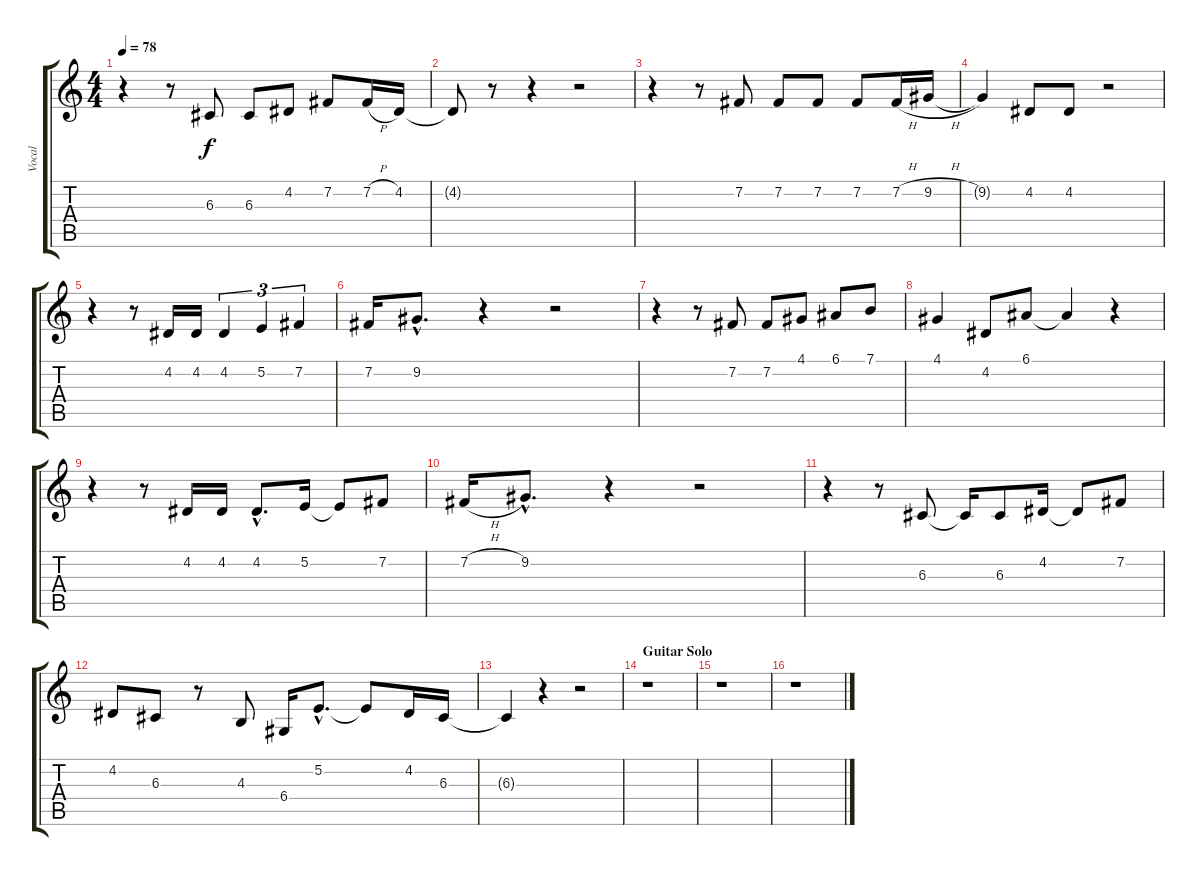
\track ("Vocal" "Vocal") {instrument flute}
\staff {score tabs}
\tuning (E4 B3 G3 D3 A2 E2) {hide}
\ts (4 4)
\tempo 78
\clef g2
\ks c
r.4{dy f} r.8 6.3.8 6.3.8 4.2.8 7.2.8 7.2{h}.16 4.2.16 |
4.2{t}.8 r.8 r.4 r.2 |
r.4 r.8 7.2.8 7.2.8 7.2.8 7.2.8 7.2{h}.16 9.2{h}.16 |
9.2{t}.4 4.2.8 4.2.8 r.2 |
r.4 r.8 4.2.16 4.2.16 4.2.4{tu (3 2)} 5.2.4{tu (3 2)} 7.2.4{tu (3 2)} |
7.2.16 9.2{hac}.8{d} r.4 r.2 |
r.4 r.8 7.2.8 7.2.8 4.1.8 6.1.8 7.1.8 |
4.1.4 4.2.8 6.1.8 6.1{t}.4 r.4 |
r.4 r.8 4.2.16 4.2.16 4.2{hac}.8{d} 5.2.16 5.2{t}.8 7.2.8 |
7.2{h}.16 9.2{hac}.8{d} r.4 r.2 |
r.4 r.8 6.3.8 6.3{t}.16 6.3.8 4.2.16 4.2{t}.8 7.2.8 |
4.2.8 6.3.8 r.8 4.3.8 6.4.16 5.2{hac}.8{d} 5.2{t}.8 4.2.16 6.3.16 |
6.3{t}.4 r.4 r.2 |
\section ("" "Guitar Solo")
r.1 |
r.1 |
r.1
